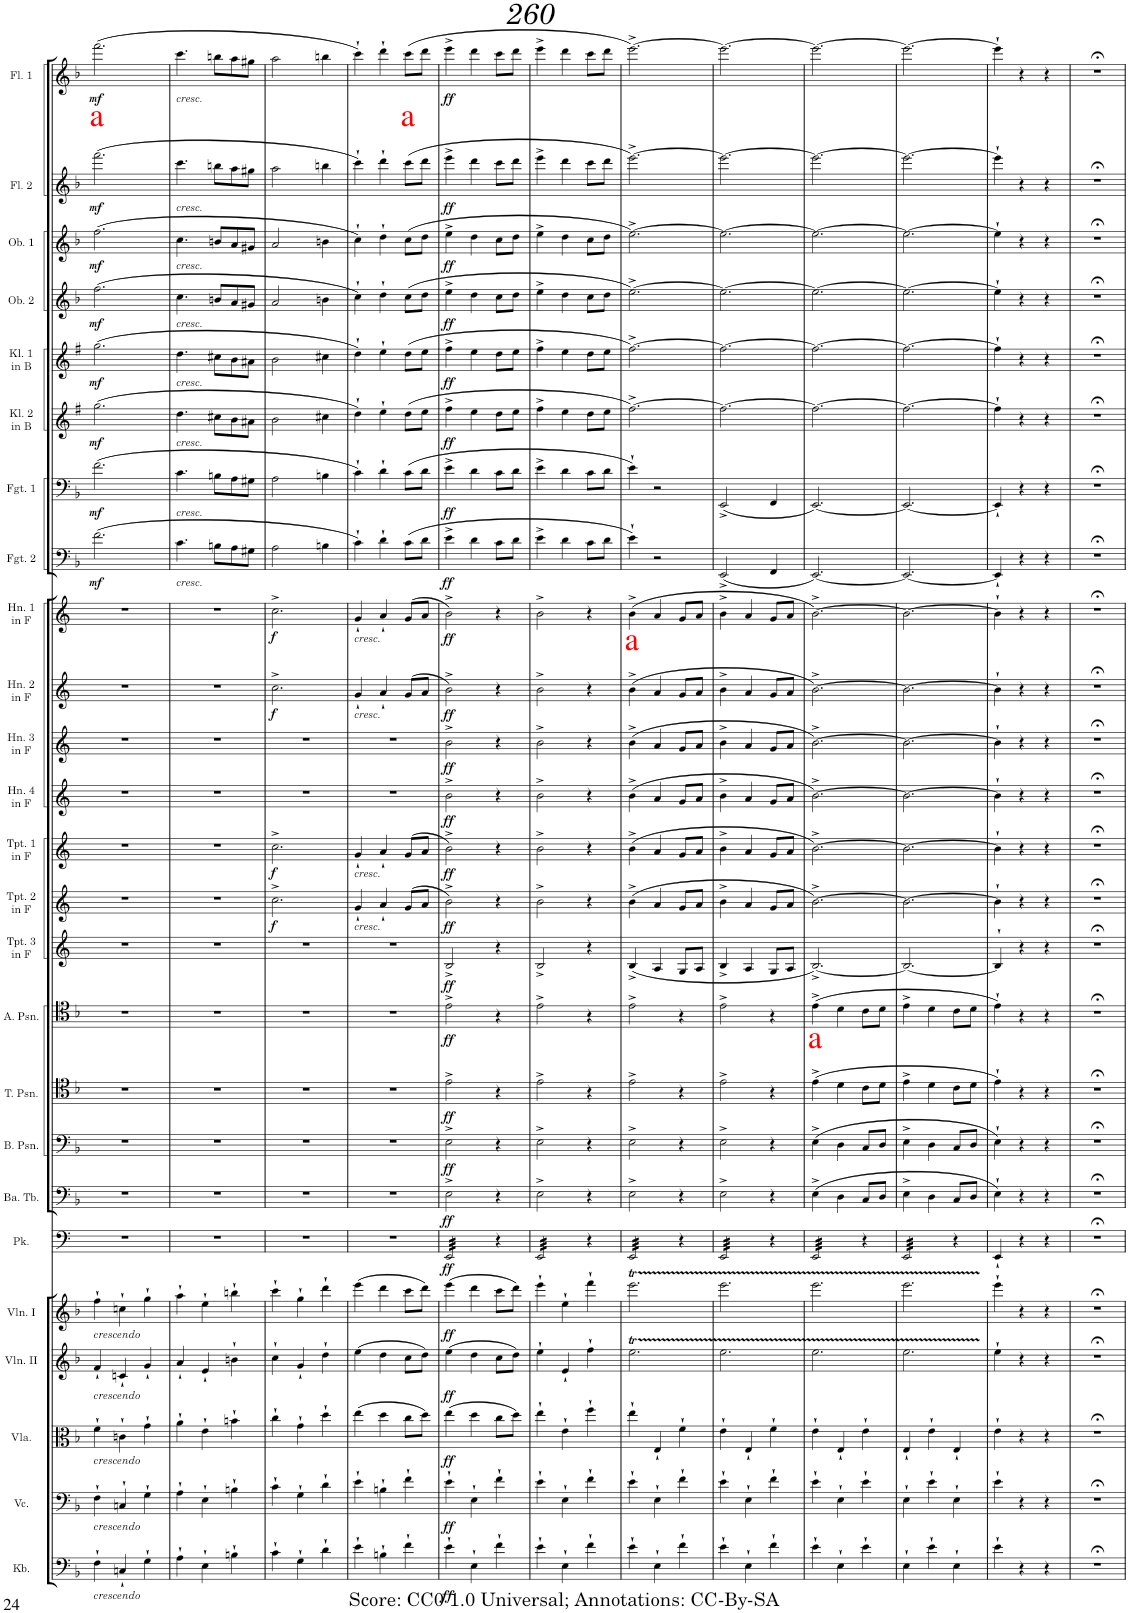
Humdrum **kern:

**kern	**dynam	**kern	**dynam	**kern	**dynam	**kern	**dynam	**kern	**dynam	**kern	**dynam	**kern	**dynam	**kern	**dynam	**kern	**dynam	**kern	**text	**dynam	**kern	**dynam	**kern	**dynam	**kern	**dynam	**kern	**dynam	**kern	**dynam	**kern	**dynam	**kern	**text	**dynam	**kern	**dynam	**kern	**dynam	**kern	**dynam	**kern	**dynam	**kern	**dynam	**kern	**dynam	**kern	**dynam	**kern	**text	**dynam
*part25	*part25	*part24	*part24	*part23	*part23	*part22	*part22	*part21	*part21	*part20	*part20	*part19	*part19	*part18	*part18	*part17	*part17	*part16	*part16	*part16	*part15	*part15	*part14	*part14	*part13	*part13	*part12	*part12	*part11	*part11	*part10	*part10	*part9	*part9	*part9	*part8	*part8	*part7	*part7	*part6	*part6	*part5	*part5	*part4	*part4	*part3	*part3	*part2	*part2	*part1	*part1	*part1
*staff25	*staff25	*staff24	*staff24	*staff23	*staff23	*staff22	*staff22	*staff21	*staff21	*staff20	*staff20	*staff19	*staff19	*staff18	*staff18	*staff17	*staff17	*staff16	*staff16	*staff16	*staff15	*staff15	*staff14	*staff14	*staff13	*staff13	*staff12	*staff12	*staff11	*staff11	*staff10	*staff10	*staff9	*staff9	*staff9	*staff8	*staff8	*staff7	*staff7	*staff6	*staff6	*staff5	*staff5	*staff4	*staff4	*staff3	*staff3	*staff2	*staff2	*staff1	*staff1	*staff1
*I"Kontrabässe	*	*I"Violoncellos	*	*I"Violen	*	*I"Violinen II	*	*I"Violinen I	*	*I"Pauken	*	*I"Bass Tuba	*	*I"Bassposaune	*	*I"Tenorposaune	*	*I"Altposaune	*	*	*I"Trompete 3 in F	*	*I"Trompete 2 in F	*	*I"Trompete 1 in F	*	*I"Horn 4 in F	*	*I"Horn 3 in F	*	*I"Horn 2 in F	*	*I"Horn 1 in F	*	*	*I"Fagott 2	*	*I"Fagott 1	*	*I"Klarinette 2 in B	*	*I"Klarinette 1 in B	*	*I"Oboe 2	*	*I"Oboe 1	*	*I"Flöte 2	*	*I"Flöte 1	*	*
*I'Kb.	*	*I'Vc.	*	*	*	*I'Vln. II	*	*I'Vln. I	*	*I'Pk.	*	*I'Ba. Tb.	*	*I'B. Psn.	*	*I'T. Psn.	*	*I'A. Psn.	*	*	*I'Tpt. 3 in F	*	*I'Tpt. 2 in F	*	*I'Tpt. 1 in F	*	*I'Hn. 4 in F	*	*I'Hn. 3  in F	*	*I'Hn. 2  in F	*	*I'Hn. 1 in F	*	*	*I'Fgt. 2	*	*I'Fgt. 1	*	*I'Kl. 2 in B	*	*I'Kl. 1  in B	*	*I'Ob. 2	*	*I'Ob. 1	*	*I'Fl. 2	*	*I'Fl. 1	*	*
!!LO:PB:g=z
*clefF4	*	*clefF4	*	*clefC3	*	*clefG2	*	*clefG2	*	*clefF4	*	*clefF4	*	*clefF4	*	*clefC4	*	*clefC4	*	*	*clefG2	*	*clefG2	*	*clefG2	*	*clefG2	*	*clefG2	*	*clefG2	*	*clefG2	*	*	*clefF4	*	*clefF4	*	*clefG2	*	*clefG2	*	*clefG2	*	*clefG2	*	*clefG2	*	*clefG2	*	*
*Trd7c12	*	*	*	*	*	*	*	*	*	*	*	*	*	*	*	*	*	*	*	*	*Trd-3c-5	*	*Trd-3c-5	*	*Trd-3c-5	*	*Trd4c7	*	*Trd4c7	*	*Trd4c7	*	*Trd4c7	*	*	*	*	*	*	*Trd1c2	*	*Trd1c2	*	*	*	*	*	*	*	*	*	*
*k[b-]	*	*k[b-]	*	*k[b-]	*	*k[b-]	*	*k[b-]	*	*k[]	*	*k[b-]	*	*k[b-]	*	*k[b-]	*	*k[b-]	*	*	*k[]	*	*k[]	*	*k[]	*	*k[]	*	*k[]	*	*k[]	*	*k[]	*	*	*k[b-]	*	*k[b-]	*	*k[f#]	*	*k[f#]	*	*k[b-]	*	*k[b-]	*	*k[b-]	*	*k[b-]	*	*
*M3/4	*	*M3/4	*	*M3/4	*	*M3/4	*	*M3/4	*	*M3/4	*	*M3/4	*	*M3/4	*	*M3/4	*	*M3/4	*	*	*M3/4	*	*M3/4	*	*M3/4	*	*M3/4	*	*M3/4	*	*M3/4	*	*M3/4	*	*	*M3/4	*	*M3/4	*	*M3/4	*	*M3/4	*	*M3/4	*	*M3/4	*	*M3/4	*	*M3/4	*	*
=255	=255	=255	=255	=255	=255	=255	=255	=255	=255	=255	=255	=255	=255	=255	=255	=255	=255	=255	=255	=255	=255	=255	=255	=255	=255	=255	=255	=255	=255	=255	=255	=255	=255	=255	=255	=255	=255	=255	=255	=255	=255	=255	=255	=255	=255	=255	=255	=255	=255	=255	=255	=255
!	!	!	!	!	!	!	!	!LO:TX:b:i:t=crescendo	!	!	!	!	!	!	!	!	!	!	!	!	!	!	!	!	!	!	!	!	!	!	!	!	!	!	!	!	!	!	!	!	!	!	!	!	!	!	!	!	!	!	!	!
!	!	!	!	!	!	!LO:TX:b:i:t=crescendo	!	!	!	!	!	!	!	!	!	!	!	!	!	!	!	!	!	!	!	!	!	!	!	!	!	!	!	!	!	!	!	!	!	!	!	!	!	!	!	!	!	!	!	!	!	!
!	!	!	!	!LO:TX:b:i:t=crescendo	!	!	!	!	!	!	!	!	!	!	!	!	!	!	!	!	!	!	!	!	!	!	!	!	!	!	!	!	!	!	!	!	!	!	!	!	!	!	!	!	!	!	!	!	!	!	!	!
!	!	!LO:TX:b:i:t=crescendo	!	!	!	!	!	!	!	!	!	!	!	!	!	!	!	!	!	!	!	!	!	!	!	!	!	!	!	!	!	!	!	!	!	!	!	!	!	!	!	!	!	!	!	!	!	!	!	!	!	!
!LO:TX:b:i:t=crescendo	!	!	!	!	!	!	!	!	!	!	!	!	!	!	!	!	!	!	!	!	!	!	!	!	!	!	!	!	!	!	!	!	!	!	!	!	!	!	!	!	!	!	!	!	!	!	!	!	!	!	!	!
!	!	!	!	!	!	!	!	!	!	!	!	!	!	!	!	!	!	!	!	!	!	!	!	!	!	!	!	!	!	!	!	!	!	!	!	!	!LO:DY:b	!	!LO:DY:b	!	!LO:DY:b	!	!LO:DY:b	!	!LO:DY:b	!	!LO:DY:b	!	!LO:DY:b	!	!LO:LY:b:color=#FF0000	!LO:DY:b
4F`\	.	4F`\	.	4f`\	.	4f`/	.	4ff`\	.	2.r	.	2.r	.	2.r	.	2.r	.	2.r	.	.	2.r	.	2.r	.	2.r	.	2.r	.	2.r	.	2.r	.	2.r	.	.	(2.f\	mf	(2.f\	mf	(2.gg\	mf	(2.gg\	mf	(2.ff\	mf	(2.ff\	mf	(2.fff\	mf	(2.fff\	a	mf
4Cn`/	.	4Cn`>/	.	4cn`\	.	4cn`/	.	4ccn`\	.	.	.	.	.	.	.	.	.	.	.	.	.	.	.	.	.	.	.	.	.	.	.	.	.	.	.	.	.	.	.	.	.	.	.	.	.	.	.	.	.	.	.	.
4G`\	.	4G`\	.	4g`\	.	4g`/	.	4gg`\	.	.	.	.	.	.	.	.	.	.	.	.	.	.	.	.	.	.	.	.	.	.	.	.	.	.	.	.	.	.	.	.	.	.	.	.	.	.	.	.	.	.	.	.
=256	=256	=256	=256	=256	=256	=256	=256	=256	=256	=256	=256	=256	=256	=256	=256	=256	=256	=256	=256	=256	=256	=256	=256	=256	=256	=256	=256	=256	=256	=256	=256	=256	=256	=256	=256	=256	=256	=256	=256	=256	=256	=256	=256	=256	=256	=256	=256	=256	=256	=256	=256	=256
!	!	!	!	!	!	!	!	!	!	!	!	!	!	!	!	!	!	!	!	!	!	!	!	!	!	!	!	!	!	!	!	!	!	!	!	!	!	!	!	!	!	!	!	!	!	!	!	!	!	!LO:TX:b:i:t=cresc.	!	!
!	!	!	!	!	!	!	!	!	!	!	!	!	!	!	!	!	!	!	!	!	!	!	!	!	!	!	!	!	!	!	!	!	!	!	!	!	!	!	!	!	!	!	!	!	!	!	!	!LO:TX:b:i:t=cresc.	!	!	!	!
!	!	!	!	!	!	!	!	!	!	!	!	!	!	!	!	!	!	!	!	!	!	!	!	!	!	!	!	!	!	!	!	!	!	!	!	!	!	!	!	!	!	!	!	!	!	!LO:TX:b:i:t=cresc.	!	!	!	!	!	!
!	!	!	!	!	!	!	!	!	!	!	!	!	!	!	!	!	!	!	!	!	!	!	!	!	!	!	!	!	!	!	!	!	!	!	!	!	!	!	!	!	!	!	!	!LO:TX:b:i:t=cresc.	!	!	!	!	!	!	!	!
!	!	!	!	!	!	!	!	!	!	!	!	!	!	!	!	!	!	!	!	!	!	!	!	!	!	!	!	!	!	!	!	!	!	!	!	!	!	!	!	!	!	!LO:TX:b:i:t=cresc.	!	!	!	!	!	!	!	!	!	!
!	!	!	!	!	!	!	!	!	!	!	!	!	!	!	!	!	!	!	!	!	!	!	!	!	!	!	!	!	!	!	!	!	!	!	!	!	!	!	!	!LO:TX:b:i:t=cresc.	!	!	!	!	!	!	!	!	!	!	!	!
!	!	!	!	!	!	!	!	!	!	!	!	!	!	!	!	!	!	!	!	!	!	!	!	!	!	!	!	!	!	!	!	!	!	!	!	!	!	!LO:TX:b:i:t=cresc.	!	!	!	!	!	!	!	!	!	!	!	!	!	!
!	!	!	!	!	!	!	!	!	!	!	!	!	!	!	!	!	!	!	!	!	!	!	!	!	!	!	!	!	!	!	!	!	!	!	!	!LO:TX:b:i:t=cresc.	!	!	!	!	!	!	!	!	!	!	!	!	!	!	!	!
4A`\	.	4A`\	.	4a`\	.	4a`/	.	4aa`\	.	2.r	.	2.r	.	2.r	.	2.r	.	2.r	.	.	2.r	.	2.r	.	2.r	.	2.r	.	2.r	.	2.r	.	2.r	.	.	4.c\	.	4.c\	.	4.dd\	.	4.dd\	.	4.cc\	.	4.cc\	.	4.ccc\	.	4.ccc\	.	.
4E`\	.	4E`\	.	4e`\	.	4e`/	.	4ee`\	.	.	.	.	.	.	.	.	.	.	.	.	.	.	.	.	.	.	.	.	.	.	.	.	.	.	.	.	.	.	.	.	.	.	.	.	.	.	.	.	.	.	.	.
.	.	.	.	.	.	.	.	.	.	.	.	.	.	.	.	.	.	.	.	.	.	.	.	.	.	.	.	.	.	.	.	.	.	.	.	8Bn\L	.	8Bn\L	.	8cc#X\L	.	8cc#X\L	.	8bn/L	.	8bn/L	.	8bbn\L	.	8bbn\L	.	.
4Bn`\	.	4Bn`\	.	4bn`\	.	4bn`\	.	4bbn`\	.	.	.	.	.	.	.	.	.	.	.	.	.	.	.	.	.	.	.	.	.	.	.	.	.	.	.	8A\	.	8A\	.	8b\	.	8b\	.	8a/	.	8a/	.	8aa\	.	8aa\	.	.
.	.	.	.	.	.	.	.	.	.	.	.	.	.	.	.	.	.	.	.	.	.	.	.	.	.	.	.	.	.	.	.	.	.	.	.	8G#X\J	.	8G#X\J	.	8a#X\J	.	8a#X\J	.	8g#X/J	.	8g#X/J	.	8gg#X\J	.	8gg#X\J	.	.
=257	=257	=257	=257	=257	=257	=257	=257	=257	=257	=257	=257	=257	=257	=257	=257	=257	=257	=257	=257	=257	=257	=257	=257	=257	=257	=257	=257	=257	=257	=257	=257	=257	=257	=257	=257	=257	=257	=257	=257	=257	=257	=257	=257	=257	=257	=257	=257	=257	=257	=257	=257	=257
!	!	!	!	!	!	!	!	!	!	!	!	!	!	!	!	!	!	!	!	!	!	!	!	!LO:DY:b	!	!LO:DY:b	!	!	!	!	!	!LO:DY:b	!	!	!LO:DY:b	!	!	!	!	!	!	!	!	!	!	!	!	!	!	!	!	!
4c`\	.	4c`\	.	4cc`\	.	4cc`\	.	4ccc`\	.	2.r	.	2.r	.	2.r	.	2.r	.	2.r	.	.	2.r	.	2.cc^\	f	2.cc^\	f	2.r	.	2.r	.	2.cc^\	f	2.cc^\	.	f	2A\	.	2A\	.	2b\	.	2b\	.	2a/	.	2a/	.	2aa\	.	2aa\	.	.
4G`\	.	4G`\	.	4g`\	.	4g`/	.	4gg`\	.	.	.	.	.	.	.	.	.	.	.	.	.	.	.	.	.	.	.	.	.	.	.	.	.	.	.	.	.	.	.	.	.	.	.	.	.	.	.	.	.	.	.	.
4d`\	.	4d`\	.	4dd`\	.	4dd`\	.	4ddd`\	.	.	.	.	.	.	.	.	.	.	.	.	.	.	.	.	.	.	.	.	.	.	.	.	.	.	.	4Bn\	.	4Bn\	.	4cc#X\	.	4cc#X\	.	4bn\	.	4bn\	.	4bbn\	.	4bbn\	.	.
=258	=258	=258	=258	=258	=258	=258	=258	=258	=258	=258	=258	=258	=258	=258	=258	=258	=258	=258	=258	=258	=258	=258	=258	=258	=258	=258	=258	=258	=258	=258	=258	=258	=258	=258	=258	=258	=258	=258	=258	=258	=258	=258	=258	=258	=258	=258	=258	=258	=258	=258	=258	=258
!	!	!	!	!	!	!	!	!	!	!	!	!	!	!	!	!	!	!	!	!	!	!	!	!	!	!	!	!	!	!	!	!	!LO:TX:b:i:t=cresc.	!	!	!	!	!	!	!	!	!	!	!	!	!	!	!	!	!	!	!
!	!	!	!	!	!	!	!	!	!	!	!	!	!	!	!	!	!	!	!	!	!	!	!	!	!	!	!	!	!	!	!LO:TX:b:i:t=cresc.	!	!	!	!	!	!	!	!	!	!	!	!	!	!	!	!	!	!	!	!	!
!	!	!	!	!	!	!	!	!	!	!	!	!	!	!	!	!	!	!	!	!	!	!	!	!	!LO:TX:b:i:t=cresc.	!	!	!	!	!	!	!	!	!	!	!	!	!	!	!	!	!	!	!	!	!	!	!	!	!	!	!
!	!	!	!	!	!	!	!	!	!	!	!	!	!	!	!	!	!	!	!	!	!	!	!LO:TX:b:i:t=cresc.	!	!	!	!	!	!	!	!	!	!	!	!	!	!	!	!	!	!	!	!	!	!	!	!	!	!	!	!	!
4e`\	.	4e`\	.	(4ee\	.	(4ee\	.	(4eee\	.	2.r	.	2.r	.	2.r	.	2.r	.	2.r	.	.	2.r	.	4g`/	.	4g`/	.	2.r	.	2.r	.	4g`/	.	4g`/	.	.	4c`\)	.	4c`\)	.	4dd`\)	.	4dd`\)	.	4cc`\)	.	4cc`\)	.	4ccc`\)	.	4ccc`\)	.	.
4Bn`\	.	4Bn`\	.	4dd\	.	4dd\	.	4ddd\	.	.	.	.	.	.	.	.	.	.	.	.	.	.	4a`/	.	4a`/	.	.	.	.	.	4a`/	.	4a`/	.	.	4d`\	.	4d`\	.	4ee`\	.	4ee`\	.	4dd`\	.	4dd`\	.	4ddd`\	.	4ddd`\	.	.
!	!	!	!	!	!	!	!	!	!	!	!	!	!	!	!	!	!	!	!	!	!	!	!	!	!	!	!	!	!	!	!	!	!	!	!	!	!	!	!	!	!	!	!	!	!	!	!	!	!	!	!LO:LY:b:color=#FF0000	!
4f`\	.	4f`\	.	8cc\L	.	8cc\L	.	8ccc\L	.	.	.	.	.	.	.	.	.	.	.	.	.	.	(>8g/L	.	(>8g/L	.	.	.	.	.	(>8g/L	.	(>8g/L	.	.	(8c\L	.	(8c\L	.	(8dd\L	.	(8dd\L	.	(8cc\L	.	(8cc\L	.	(8ccc\L	.	(8ccc\L	a	.
.	.	.	.	8dd\J)	.	8dd\J)	.	8ddd\J)	.	.	.	.	.	.	.	.	.	.	.	.	.	.	8a/J	.	8a/J	.	.	.	.	.	8a/J	.	8a/J	.	.	8d\J	.	8d\J	.	8ee\J	.	8ee\J	.	8dd\J	.	8dd\J	.	8ddd\J	.	8ddd\J	.	.
=259	=259	=259	=259	=259	=259	=259	=259	=259	=259	=259	=259	=259	=259	=259	=259	=259	=259	=259	=259	=259	=259	=259	=259	=259	=259	=259	=259	=259	=259	=259	=259	=259	=259	=259	=259	=259	=259	=259	=259	=259	=259	=259	=259	=259	=259	=259	=259	=259	=259	=259	=259	=259
!	!LO:DY:b	!	!LO:DY:b	!	!LO:DY:b	!	!LO:DY:b	!	!LO:DY:b	!	!LO:DY:b	!	!LO:DY:b	!	!LO:DY:b	!	!LO:DY:b	!	!	!LO:DY:b	!	!LO:DY:b	!	!LO:DY:b	!	!LO:DY:b	!	!LO:DY:b	!	!LO:DY:b	!	!LO:DY:b	!	!	!LO:DY:b	!	!LO:DY:b	!	!LO:DY:b	!	!LO:DY:b	!	!LO:DY:b	!	!LO:DY:b	!	!LO:DY:b	!	!LO:DY:b	!	!	!LO:DY:b
*	*	*	*	*	*	*	*	*	*	*tremolo	*	*	*	*	*	*	*	*	*	*	*	*	*	*	*	*	*	*	*	*	*	*	*	*	*	*	*	*	*	*	*	*	*	*	*	*	*	*	*	*	*	*
4e`\	ff	4e`\	ff	(4ee\	ff	(4ee\	ff	(4eee\	ff	32EE/LLL	ff	2E^\	ff	2E^\	ff	2e^\	ff	2e^\	.	ff	2B^/	ff	2b^\)	ff	2b^\)	ff	2b^\	ff	2b^\	ff	2b^\)	ff	2b^\)	.	ff	4e^\	ff	4e^\	ff	4ff#^\	ff	4ff#^\	ff	4ee^\	ff	4ee^\	ff	4eee^\	ff	4eee^\	.	ff
.	.	.	.	.	.	.	.	.	.	32EE/	.	.	.	.	.	.	.	.	.	.	.	.	.	.	.	.	.	.	.	.	.	.	.	.	.	.	.	.	.	.	.	.	.	.	.	.	.	.	.	.	.	.
.	.	.	.	.	.	.	.	.	.	32EE/	.	.	.	.	.	.	.	.	.	.	.	.	.	.	.	.	.	.	.	.	.	.	.	.	.	.	.	.	.	.	.	.	.	.	.	.	.	.	.	.	.	.
.	.	.	.	.	.	.	.	.	.	32EE/	.	.	.	.	.	.	.	.	.	.	.	.	.	.	.	.	.	.	.	.	.	.	.	.	.	.	.	.	.	.	.	.	.	.	.	.	.	.	.	.	.	.
.	.	.	.	.	.	.	.	.	.	32EE/	.	.	.	.	.	.	.	.	.	.	.	.	.	.	.	.	.	.	.	.	.	.	.	.	.	.	.	.	.	.	.	.	.	.	.	.	.	.	.	.	.	.
.	.	.	.	.	.	.	.	.	.	32EE/	.	.	.	.	.	.	.	.	.	.	.	.	.	.	.	.	.	.	.	.	.	.	.	.	.	.	.	.	.	.	.	.	.	.	.	.	.	.	.	.	.	.
.	.	.	.	.	.	.	.	.	.	32EE/	.	.	.	.	.	.	.	.	.	.	.	.	.	.	.	.	.	.	.	.	.	.	.	.	.	.	.	.	.	.	.	.	.	.	.	.	.	.	.	.	.	.
.	.	.	.	.	.	.	.	.	.	32EE/	.	.	.	.	.	.	.	.	.	.	.	.	.	.	.	.	.	.	.	.	.	.	.	.	.	.	.	.	.	.	.	.	.	.	.	.	.	.	.	.	.	.
4E`\	.	4E`\	.	4dd\	.	4dd\	.	4ddd\	.	32EE/	.	.	.	.	.	.	.	.	.	.	.	.	.	.	.	.	.	.	.	.	.	.	.	.	.	4d\	.	4d\	.	4ee\	.	4ee\	.	4dd\	.	4dd\	.	4ddd\	.	4ddd\	.	.
.	.	.	.	.	.	.	.	.	.	32EE/	.	.	.	.	.	.	.	.	.	.	.	.	.	.	.	.	.	.	.	.	.	.	.	.	.	.	.	.	.	.	.	.	.	.	.	.	.	.	.	.	.	.
.	.	.	.	.	.	.	.	.	.	32EE/	.	.	.	.	.	.	.	.	.	.	.	.	.	.	.	.	.	.	.	.	.	.	.	.	.	.	.	.	.	.	.	.	.	.	.	.	.	.	.	.	.	.
.	.	.	.	.	.	.	.	.	.	32EE/	.	.	.	.	.	.	.	.	.	.	.	.	.	.	.	.	.	.	.	.	.	.	.	.	.	.	.	.	.	.	.	.	.	.	.	.	.	.	.	.	.	.
.	.	.	.	.	.	.	.	.	.	32EE/	.	.	.	.	.	.	.	.	.	.	.	.	.	.	.	.	.	.	.	.	.	.	.	.	.	.	.	.	.	.	.	.	.	.	.	.	.	.	.	.	.	.
.	.	.	.	.	.	.	.	.	.	32EE/	.	.	.	.	.	.	.	.	.	.	.	.	.	.	.	.	.	.	.	.	.	.	.	.	.	.	.	.	.	.	.	.	.	.	.	.	.	.	.	.	.	.
.	.	.	.	.	.	.	.	.	.	32EE/	.	.	.	.	.	.	.	.	.	.	.	.	.	.	.	.	.	.	.	.	.	.	.	.	.	.	.	.	.	.	.	.	.	.	.	.	.	.	.	.	.	.
.	.	.	.	.	.	.	.	.	.	32EE/JJJ	.	.	.	.	.	.	.	.	.	.	.	.	.	.	.	.	.	.	.	.	.	.	.	.	.	.	.	.	.	.	.	.	.	.	.	.	.	.	.	.	.	.
4f`\	.	4f`\	.	8cc\L	.	8cc\L	.	8ccc\L	.	4r	.	4r	.	4r	.	4r	.	4r	.	.	4r	.	4r	.	4r	.	4r	.	4r	.	4r	.	4r	.	.	8c\L	.	8c\L	.	8dd\L	.	8dd\L	.	8cc\L	.	8cc\L	.	8ccc\L	.	8ccc\L	.	.
.	.	.	.	8dd\J)	.	8dd\J)	.	8ddd\J)	.	.	.	.	.	.	.	.	.	.	.	.	.	.	.	.	.	.	.	.	.	.	.	.	.	.	.	8d\J	.	8d\J	.	8ee\J	.	8ee\J	.	8dd\J	.	8dd\J	.	8ddd\J	.	8ddd\J	.	.
=260	=260	=260	=260	=260	=260	=260	=260	=260	=260	=260	=260	=260	=260	=260	=260	=260	=260	=260	=260	=260	=260	=260	=260	=260	=260	=260	=260	=260	=260	=260	=260	=260	=260	=260	=260	=260	=260	=260	=260	=260	=260	=260	=260	=260	=260	=260	=260	=260	=260	=260	=260	=260
4e`\	.	4e`\	.	4ee`\	.	4ee`\	.	4eee`\	.	32EE/LLL	.	2E^\	.	2E^\	.	2e^\	.	2e^\	.	.	2B^/	.	2b^\	.	2b^\	.	2b^\	.	2b^\	.	2b^\	.	2b^\	.	.	4e^\	.	4e^\	.	4ff#^\	.	4ff#^\	.	4ee^\	.	4ee^\	.	4eee^\	.	4eee^\	.	.
.	.	.	.	.	.	.	.	.	.	32EE/	.	.	.	.	.	.	.	.	.	.	.	.	.	.	.	.	.	.	.	.	.	.	.	.	.	.	.	.	.	.	.	.	.	.	.	.	.	.	.	.	.	.
.	.	.	.	.	.	.	.	.	.	32EE/	.	.	.	.	.	.	.	.	.	.	.	.	.	.	.	.	.	.	.	.	.	.	.	.	.	.	.	.	.	.	.	.	.	.	.	.	.	.	.	.	.	.
.	.	.	.	.	.	.	.	.	.	32EE/	.	.	.	.	.	.	.	.	.	.	.	.	.	.	.	.	.	.	.	.	.	.	.	.	.	.	.	.	.	.	.	.	.	.	.	.	.	.	.	.	.	.
.	.	.	.	.	.	.	.	.	.	32EE/	.	.	.	.	.	.	.	.	.	.	.	.	.	.	.	.	.	.	.	.	.	.	.	.	.	.	.	.	.	.	.	.	.	.	.	.	.	.	.	.	.	.
.	.	.	.	.	.	.	.	.	.	32EE/	.	.	.	.	.	.	.	.	.	.	.	.	.	.	.	.	.	.	.	.	.	.	.	.	.	.	.	.	.	.	.	.	.	.	.	.	.	.	.	.	.	.
.	.	.	.	.	.	.	.	.	.	32EE/	.	.	.	.	.	.	.	.	.	.	.	.	.	.	.	.	.	.	.	.	.	.	.	.	.	.	.	.	.	.	.	.	.	.	.	.	.	.	.	.	.	.
.	.	.	.	.	.	.	.	.	.	32EE/	.	.	.	.	.	.	.	.	.	.	.	.	.	.	.	.	.	.	.	.	.	.	.	.	.	.	.	.	.	.	.	.	.	.	.	.	.	.	.	.	.	.
4E`\	.	4E`\	.	4e`\	.	4e`/	.	4ee`\	.	32EE/	.	.	.	.	.	.	.	.	.	.	.	.	.	.	.	.	.	.	.	.	.	.	.	.	.	4d\	.	4d\	.	4ee\	.	4ee\	.	4dd\	.	4dd\	.	4ddd\	.	4ddd\	.	.
.	.	.	.	.	.	.	.	.	.	32EE/	.	.	.	.	.	.	.	.	.	.	.	.	.	.	.	.	.	.	.	.	.	.	.	.	.	.	.	.	.	.	.	.	.	.	.	.	.	.	.	.	.	.
.	.	.	.	.	.	.	.	.	.	32EE/	.	.	.	.	.	.	.	.	.	.	.	.	.	.	.	.	.	.	.	.	.	.	.	.	.	.	.	.	.	.	.	.	.	.	.	.	.	.	.	.	.	.
.	.	.	.	.	.	.	.	.	.	32EE/	.	.	.	.	.	.	.	.	.	.	.	.	.	.	.	.	.	.	.	.	.	.	.	.	.	.	.	.	.	.	.	.	.	.	.	.	.	.	.	.	.	.
.	.	.	.	.	.	.	.	.	.	32EE/	.	.	.	.	.	.	.	.	.	.	.	.	.	.	.	.	.	.	.	.	.	.	.	.	.	.	.	.	.	.	.	.	.	.	.	.	.	.	.	.	.	.
.	.	.	.	.	.	.	.	.	.	32EE/	.	.	.	.	.	.	.	.	.	.	.	.	.	.	.	.	.	.	.	.	.	.	.	.	.	.	.	.	.	.	.	.	.	.	.	.	.	.	.	.	.	.
.	.	.	.	.	.	.	.	.	.	32EE/	.	.	.	.	.	.	.	.	.	.	.	.	.	.	.	.	.	.	.	.	.	.	.	.	.	.	.	.	.	.	.	.	.	.	.	.	.	.	.	.	.	.
.	.	.	.	.	.	.	.	.	.	32EE/JJJ	.	.	.	.	.	.	.	.	.	.	.	.	.	.	.	.	.	.	.	.	.	.	.	.	.	.	.	.	.	.	.	.	.	.	.	.	.	.	.	.	.	.
4f`\	.	4f`\	.	4ff`\	.	4ff`\	.	4fff`\	.	4r	.	4r	.	4r	.	4r	.	4r	.	.	4r	.	4r	.	4r	.	4r	.	4r	.	4r	.	4r	.	.	8c\L	.	8c\L	.	8dd\L	.	8dd\L	.	8cc\L	.	8cc\L	.	8ccc\L	.	8ccc\L	.	.
.	.	.	.	.	.	.	.	.	.	.	.	.	.	.	.	.	.	.	.	.	.	.	.	.	.	.	.	.	.	.	.	.	.	.	.	8d\J	.	8d\J	.	8ee\J	.	8ee\J	.	8dd\J	.	8dd\J	.	8ddd\J	.	8ddd\J	.	.
=261	=261	=261	=261	=261	=261	=261	=261	=261	=261	=261	=261	=261	=261	=261	=261	=261	=261	=261	=261	=261	=261	=261	=261	=261	=261	=261	=261	=261	=261	=261	=261	=261	=261	=261	=261	=261	=261	=261	=261	=261	=261	=261	=261	=261	=261	=261	=261	=261	=261	=261	=261	=261
!	!	!	!	!	!	!	!	!	!	!	!	!	!	!	!	!	!	!	!	!	!	!	!	!	!	!	!	!	!	!	!	!	!	!LO:LY:b:color=#FF0000	!	!	!	!	!	!	!	!	!	!	!	!	!	!	!	!	!	!
4e`\	.	4e`\	.	4ee`\	.	2.eet\	.	2.eeet\	.	32EE/LLL	.	2E^\	.	2E^\	.	2e^\	.	2e^\	.	.	(<4B^/	.	(4b^\	.	(4b^\	.	(4b^\	.	(4b^\	.	(4b^\	.	(4b^\	a	.	4e`\)	.	4e`\)	.	[2.ff#^\)	.	[2.ff#^\)	.	[2.ee^\)	.	[2.ee^\)	.	[2.eee^\)	.	[2.eee^\)	.	.
.	.	.	.	.	.	.	.	.	.	32EE/	.	.	.	.	.	.	.	.	.	.	.	.	.	.	.	.	.	.	.	.	.	.	.	.	.	.	.	.	.	.	.	.	.	.	.	.	.	.	.	.	.	.
.	.	.	.	.	.	.	.	.	.	32EE/	.	.	.	.	.	.	.	.	.	.	.	.	.	.	.	.	.	.	.	.	.	.	.	.	.	.	.	.	.	.	.	.	.	.	.	.	.	.	.	.	.	.
.	.	.	.	.	.	.	.	.	.	32EE/	.	.	.	.	.	.	.	.	.	.	.	.	.	.	.	.	.	.	.	.	.	.	.	.	.	.	.	.	.	.	.	.	.	.	.	.	.	.	.	.	.	.
.	.	.	.	.	.	.	.	.	.	32EE/	.	.	.	.	.	.	.	.	.	.	.	.	.	.	.	.	.	.	.	.	.	.	.	.	.	.	.	.	.	.	.	.	.	.	.	.	.	.	.	.	.	.
.	.	.	.	.	.	.	.	.	.	32EE/	.	.	.	.	.	.	.	.	.	.	.	.	.	.	.	.	.	.	.	.	.	.	.	.	.	.	.	.	.	.	.	.	.	.	.	.	.	.	.	.	.	.
.	.	.	.	.	.	.	.	.	.	32EE/	.	.	.	.	.	.	.	.	.	.	.	.	.	.	.	.	.	.	.	.	.	.	.	.	.	.	.	.	.	.	.	.	.	.	.	.	.	.	.	.	.	.
.	.	.	.	.	.	.	.	.	.	32EE/	.	.	.	.	.	.	.	.	.	.	.	.	.	.	.	.	.	.	.	.	.	.	.	.	.	.	.	.	.	.	.	.	.	.	.	.	.	.	.	.	.	.
4E`\	.	4E`\	.	4E`/	.	.	.	.	.	32EE/	.	.	.	.	.	.	.	.	.	.	4A/	.	4a/	.	4a/	.	4a/	.	4a/	.	4a/	.	4a/	.	.	2r	.	2r	.	.	.	.	.	.	.	.	.	.	.	.	.	.
.	.	.	.	.	.	.	.	.	.	32EE/	.	.	.	.	.	.	.	.	.	.	.	.	.	.	.	.	.	.	.	.	.	.	.	.	.	.	.	.	.	.	.	.	.	.	.	.	.	.	.	.	.	.
.	.	.	.	.	.	.	.	.	.	32EE/	.	.	.	.	.	.	.	.	.	.	.	.	.	.	.	.	.	.	.	.	.	.	.	.	.	.	.	.	.	.	.	.	.	.	.	.	.	.	.	.	.	.
.	.	.	.	.	.	.	.	.	.	32EE/	.	.	.	.	.	.	.	.	.	.	.	.	.	.	.	.	.	.	.	.	.	.	.	.	.	.	.	.	.	.	.	.	.	.	.	.	.	.	.	.	.	.
.	.	.	.	.	.	.	.	.	.	32EE/	.	.	.	.	.	.	.	.	.	.	.	.	.	.	.	.	.	.	.	.	.	.	.	.	.	.	.	.	.	.	.	.	.	.	.	.	.	.	.	.	.	.
.	.	.	.	.	.	.	.	.	.	32EE/	.	.	.	.	.	.	.	.	.	.	.	.	.	.	.	.	.	.	.	.	.	.	.	.	.	.	.	.	.	.	.	.	.	.	.	.	.	.	.	.	.	.
.	.	.	.	.	.	.	.	.	.	32EE/	.	.	.	.	.	.	.	.	.	.	.	.	.	.	.	.	.	.	.	.	.	.	.	.	.	.	.	.	.	.	.	.	.	.	.	.	.	.	.	.	.	.
.	.	.	.	.	.	.	.	.	.	32EE/JJJ	.	.	.	.	.	.	.	.	.	.	.	.	.	.	.	.	.	.	.	.	.	.	.	.	.	.	.	.	.	.	.	.	.	.	.	.	.	.	.	.	.	.
4f`\	.	4f`\	.	4f`\	.	.	.	.	.	4r	.	4r	.	4r	.	4r	.	4r	.	.	8G/L	.	8g/L	.	8g/L	.	8g/L	.	8g/L	.	8g/L	.	8g/L	.	.	.	.	.	.	.	.	.	.	.	.	.	.	.	.	.	.	.
.	.	.	.	.	.	.	.	.	.	.	.	.	.	.	.	.	.	.	.	.	8A/J	.	8a/J	.	8a/J	.	8a/J	.	8a/J	.	8a/J	.	8a/J	.	.	.	.	.	.	.	.	.	.	.	.	.	.	.	.	.	.	.
=262	=262	=262	=262	=262	=262	=262	=262	=262	=262	=262	=262	=262	=262	=262	=262	=262	=262	=262	=262	=262	=262	=262	=262	=262	=262	=262	=262	=262	=262	=262	=262	=262	=262	=262	=262	=262	=262	=262	=262	=262	=262	=262	=262	=262	=262	=262	=262	=262	=262	=262	=262	=262
4e`\	.	4e`\	.	4e`\	.	2.ee\	.	2.eee\	.	32EE/LLL	.	2E^\	.	2E^\	.	2e^\	.	2e^\	.	.	4B^/	.	4b^\	.	4b^\	.	4b^\	.	4b^\	.	4b^\	.	4b^\	.	.	(2EE^/	.	(2EE^/	.	2.ff#\_	.	2.ff#\_	.	2.ee\_	.	2.ee\_	.	2.eee\_	.	2.eee\_	.	.
.	.	.	.	.	.	.	.	.	.	32EE/	.	.	.	.	.	.	.	.	.	.	.	.	.	.	.	.	.	.	.	.	.	.	.	.	.	.	.	.	.	.	.	.	.	.	.	.	.	.	.	.	.	.
.	.	.	.	.	.	.	.	.	.	32EE/	.	.	.	.	.	.	.	.	.	.	.	.	.	.	.	.	.	.	.	.	.	.	.	.	.	.	.	.	.	.	.	.	.	.	.	.	.	.	.	.	.	.
.	.	.	.	.	.	.	.	.	.	32EE/	.	.	.	.	.	.	.	.	.	.	.	.	.	.	.	.	.	.	.	.	.	.	.	.	.	.	.	.	.	.	.	.	.	.	.	.	.	.	.	.	.	.
.	.	.	.	.	.	.	.	.	.	32EE/	.	.	.	.	.	.	.	.	.	.	.	.	.	.	.	.	.	.	.	.	.	.	.	.	.	.	.	.	.	.	.	.	.	.	.	.	.	.	.	.	.	.
.	.	.	.	.	.	.	.	.	.	32EE/	.	.	.	.	.	.	.	.	.	.	.	.	.	.	.	.	.	.	.	.	.	.	.	.	.	.	.	.	.	.	.	.	.	.	.	.	.	.	.	.	.	.
.	.	.	.	.	.	.	.	.	.	32EE/	.	.	.	.	.	.	.	.	.	.	.	.	.	.	.	.	.	.	.	.	.	.	.	.	.	.	.	.	.	.	.	.	.	.	.	.	.	.	.	.	.	.
.	.	.	.	.	.	.	.	.	.	32EE/	.	.	.	.	.	.	.	.	.	.	.	.	.	.	.	.	.	.	.	.	.	.	.	.	.	.	.	.	.	.	.	.	.	.	.	.	.	.	.	.	.	.
4E`\	.	4E`\	.	4E`/	.	.	.	.	.	32EE/	.	.	.	.	.	.	.	.	.	.	4A/	.	4a/	.	4a/	.	4a/	.	4a/	.	4a/	.	4a/	.	.	.	.	.	.	.	.	.	.	.	.	.	.	.	.	.	.	.
.	.	.	.	.	.	.	.	.	.	32EE/	.	.	.	.	.	.	.	.	.	.	.	.	.	.	.	.	.	.	.	.	.	.	.	.	.	.	.	.	.	.	.	.	.	.	.	.	.	.	.	.	.	.
.	.	.	.	.	.	.	.	.	.	32EE/	.	.	.	.	.	.	.	.	.	.	.	.	.	.	.	.	.	.	.	.	.	.	.	.	.	.	.	.	.	.	.	.	.	.	.	.	.	.	.	.	.	.
.	.	.	.	.	.	.	.	.	.	32EE/	.	.	.	.	.	.	.	.	.	.	.	.	.	.	.	.	.	.	.	.	.	.	.	.	.	.	.	.	.	.	.	.	.	.	.	.	.	.	.	.	.	.
.	.	.	.	.	.	.	.	.	.	32EE/	.	.	.	.	.	.	.	.	.	.	.	.	.	.	.	.	.	.	.	.	.	.	.	.	.	.	.	.	.	.	.	.	.	.	.	.	.	.	.	.	.	.
.	.	.	.	.	.	.	.	.	.	32EE/	.	.	.	.	.	.	.	.	.	.	.	.	.	.	.	.	.	.	.	.	.	.	.	.	.	.	.	.	.	.	.	.	.	.	.	.	.	.	.	.	.	.
.	.	.	.	.	.	.	.	.	.	32EE/	.	.	.	.	.	.	.	.	.	.	.	.	.	.	.	.	.	.	.	.	.	.	.	.	.	.	.	.	.	.	.	.	.	.	.	.	.	.	.	.	.	.
.	.	.	.	.	.	.	.	.	.	32EE/JJJ	.	.	.	.	.	.	.	.	.	.	.	.	.	.	.	.	.	.	.	.	.	.	.	.	.	.	.	.	.	.	.	.	.	.	.	.	.	.	.	.	.	.
4f`\	.	4f`\	.	4f`\	.	.	.	.	.	4r	.	4r	.	4r	.	4r	.	4r	.	.	8G/L	.	8g/L	.	8g/L	.	8g/L	.	8g/L	.	8g/L	.	8g/L	.	.	4FF/	.	4FF/	.	.	.	.	.	.	.	.	.	.	.	.	.	.
.	.	.	.	.	.	.	.	.	.	.	.	.	.	.	.	.	.	.	.	.	8A/J	.	8a/J	.	8a/J	.	8a/J	.	8a/J	.	8a/J	.	8a/J	.	.	.	.	.	.	.	.	.	.	.	.	.	.	.	.	.	.	.
=263	=263	=263	=263	=263	=263	=263	=263	=263	=263	=263	=263	=263	=263	=263	=263	=263	=263	=263	=263	=263	=263	=263	=263	=263	=263	=263	=263	=263	=263	=263	=263	=263	=263	=263	=263	=263	=263	=263	=263	=263	=263	=263	=263	=263	=263	=263	=263	=263	=263	=263	=263	=263
!	!	!	!	!	!	!	!	!	!	!	!	!	!	!	!	!	!	!	!LO:LY:b:color=#FF0000	!	!	!	!	!	!	!	!	!	!	!	!	!	!	!	!	!	!	!	!	!	!	!	!	!	!	!	!	!	!	!	!	!
4e`\	.	4e`\	.	4e`\	.	2.ee\	.	2.eee\	.	32EE/LLL	.	(4E^\	.	(4E^\	.	(4e^\	.	(4e^\	a	.	[2.B^/)	.	[2.b^\)	.	[2.b^\)	.	[2.b^\)	.	[2.b^\)	.	[2.b^\)	.	[2.b^\)	.	.	[2.EE/)	.	[2.EE/)	.	2.ff#\_	.	2.ff#\_	.	2.ee\_	.	2.ee\_	.	2.eee\_	.	2.eee\_	.	.
.	.	.	.	.	.	.	.	.	.	32EE/	.	.	.	.	.	.	.	.	.	.	.	.	.	.	.	.	.	.	.	.	.	.	.	.	.	.	.	.	.	.	.	.	.	.	.	.	.	.	.	.	.	.
.	.	.	.	.	.	.	.	.	.	32EE/	.	.	.	.	.	.	.	.	.	.	.	.	.	.	.	.	.	.	.	.	.	.	.	.	.	.	.	.	.	.	.	.	.	.	.	.	.	.	.	.	.	.
.	.	.	.	.	.	.	.	.	.	32EE/	.	.	.	.	.	.	.	.	.	.	.	.	.	.	.	.	.	.	.	.	.	.	.	.	.	.	.	.	.	.	.	.	.	.	.	.	.	.	.	.	.	.
.	.	.	.	.	.	.	.	.	.	32EE/	.	.	.	.	.	.	.	.	.	.	.	.	.	.	.	.	.	.	.	.	.	.	.	.	.	.	.	.	.	.	.	.	.	.	.	.	.	.	.	.	.	.
.	.	.	.	.	.	.	.	.	.	32EE/	.	.	.	.	.	.	.	.	.	.	.	.	.	.	.	.	.	.	.	.	.	.	.	.	.	.	.	.	.	.	.	.	.	.	.	.	.	.	.	.	.	.
.	.	.	.	.	.	.	.	.	.	32EE/	.	.	.	.	.	.	.	.	.	.	.	.	.	.	.	.	.	.	.	.	.	.	.	.	.	.	.	.	.	.	.	.	.	.	.	.	.	.	.	.	.	.
.	.	.	.	.	.	.	.	.	.	32EE/	.	.	.	.	.	.	.	.	.	.	.	.	.	.	.	.	.	.	.	.	.	.	.	.	.	.	.	.	.	.	.	.	.	.	.	.	.	.	.	.	.	.
4E`\	.	4E`\	.	4E`/	.	.	.	.	.	32EE/	.	4D\	.	4D\	.	4d\	.	4d\	.	.	.	.	.	.	.	.	.	.	.	.	.	.	.	.	.	.	.	.	.	.	.	.	.	.	.	.	.	.	.	.	.	.
.	.	.	.	.	.	.	.	.	.	32EE/	.	.	.	.	.	.	.	.	.	.	.	.	.	.	.	.	.	.	.	.	.	.	.	.	.	.	.	.	.	.	.	.	.	.	.	.	.	.	.	.	.	.
.	.	.	.	.	.	.	.	.	.	32EE/	.	.	.	.	.	.	.	.	.	.	.	.	.	.	.	.	.	.	.	.	.	.	.	.	.	.	.	.	.	.	.	.	.	.	.	.	.	.	.	.	.	.
.	.	.	.	.	.	.	.	.	.	32EE/	.	.	.	.	.	.	.	.	.	.	.	.	.	.	.	.	.	.	.	.	.	.	.	.	.	.	.	.	.	.	.	.	.	.	.	.	.	.	.	.	.	.
.	.	.	.	.	.	.	.	.	.	32EE/	.	.	.	.	.	.	.	.	.	.	.	.	.	.	.	.	.	.	.	.	.	.	.	.	.	.	.	.	.	.	.	.	.	.	.	.	.	.	.	.	.	.
.	.	.	.	.	.	.	.	.	.	32EE/	.	.	.	.	.	.	.	.	.	.	.	.	.	.	.	.	.	.	.	.	.	.	.	.	.	.	.	.	.	.	.	.	.	.	.	.	.	.	.	.	.	.
.	.	.	.	.	.	.	.	.	.	32EE/	.	.	.	.	.	.	.	.	.	.	.	.	.	.	.	.	.	.	.	.	.	.	.	.	.	.	.	.	.	.	.	.	.	.	.	.	.	.	.	.	.	.
.	.	.	.	.	.	.	.	.	.	32EE/JJJ	.	.	.	.	.	.	.	.	.	.	.	.	.	.	.	.	.	.	.	.	.	.	.	.	.	.	.	.	.	.	.	.	.	.	.	.	.	.	.	.	.	.
4e`\	.	4e`\	.	4e`\	.	.	.	.	.	4r	.	8C/L	.	8C/L	.	8c\L	.	8c\L	.	.	.	.	.	.	.	.	.	.	.	.	.	.	.	.	.	.	.	.	.	.	.	.	.	.	.	.	.	.	.	.	.	.
.	.	.	.	.	.	.	.	.	.	.	.	8D/J	.	8D/J	.	8d\J	.	8d\J	.	.	.	.	.	.	.	.	.	.	.	.	.	.	.	.	.	.	.	.	.	.	.	.	.	.	.	.	.	.	.	.	.	.
=264	=264	=264	=264	=264	=264	=264	=264	=264	=264	=264	=264	=264	=264	=264	=264	=264	=264	=264	=264	=264	=264	=264	=264	=264	=264	=264	=264	=264	=264	=264	=264	=264	=264	=264	=264	=264	=264	=264	=264	=264	=264	=264	=264	=264	=264	=264	=264	=264	=264	=264	=264	=264
4E`\	.	4E`\	.	4E`/	.	2.eeTTT\	.	2.eeeTTT\	.	32EE/LLL	.	4E^\	.	4E^\	.	4e^\	.	4e^\	.	.	2.B/_	.	2.b\_	.	2.b\_	.	2.b\_	.	2.b\_	.	2.b\_	.	2.b\_	.	.	2.EE/_	.	2.EE/_	.	2.ff#\_	.	2.ff#\_	.	2.ee\_	.	2.ee\_	.	2.eee\_	.	2.eee\_	.	.
.	.	.	.	.	.	.	.	.	.	32EE/	.	.	.	.	.	.	.	.	.	.	.	.	.	.	.	.	.	.	.	.	.	.	.	.	.	.	.	.	.	.	.	.	.	.	.	.	.	.	.	.	.	.
.	.	.	.	.	.	.	.	.	.	32EE/	.	.	.	.	.	.	.	.	.	.	.	.	.	.	.	.	.	.	.	.	.	.	.	.	.	.	.	.	.	.	.	.	.	.	.	.	.	.	.	.	.	.
.	.	.	.	.	.	.	.	.	.	32EE/	.	.	.	.	.	.	.	.	.	.	.	.	.	.	.	.	.	.	.	.	.	.	.	.	.	.	.	.	.	.	.	.	.	.	.	.	.	.	.	.	.	.
.	.	.	.	.	.	.	.	.	.	32EE/	.	.	.	.	.	.	.	.	.	.	.	.	.	.	.	.	.	.	.	.	.	.	.	.	.	.	.	.	.	.	.	.	.	.	.	.	.	.	.	.	.	.
.	.	.	.	.	.	.	.	.	.	32EE/	.	.	.	.	.	.	.	.	.	.	.	.	.	.	.	.	.	.	.	.	.	.	.	.	.	.	.	.	.	.	.	.	.	.	.	.	.	.	.	.	.	.
.	.	.	.	.	.	.	.	.	.	32EE/	.	.	.	.	.	.	.	.	.	.	.	.	.	.	.	.	.	.	.	.	.	.	.	.	.	.	.	.	.	.	.	.	.	.	.	.	.	.	.	.	.	.
.	.	.	.	.	.	.	.	.	.	32EE/	.	.	.	.	.	.	.	.	.	.	.	.	.	.	.	.	.	.	.	.	.	.	.	.	.	.	.	.	.	.	.	.	.	.	.	.	.	.	.	.	.	.
4e`\	.	4e`\	.	4e`\	.	.	.	.	.	32EE/	.	4D\	.	4D\	.	4d\	.	4d\	.	.	.	.	.	.	.	.	.	.	.	.	.	.	.	.	.	.	.	.	.	.	.	.	.	.	.	.	.	.	.	.	.	.
.	.	.	.	.	.	.	.	.	.	32EE/	.	.	.	.	.	.	.	.	.	.	.	.	.	.	.	.	.	.	.	.	.	.	.	.	.	.	.	.	.	.	.	.	.	.	.	.	.	.	.	.	.	.
.	.	.	.	.	.	.	.	.	.	32EE/	.	.	.	.	.	.	.	.	.	.	.	.	.	.	.	.	.	.	.	.	.	.	.	.	.	.	.	.	.	.	.	.	.	.	.	.	.	.	.	.	.	.
.	.	.	.	.	.	.	.	.	.	32EE/	.	.	.	.	.	.	.	.	.	.	.	.	.	.	.	.	.	.	.	.	.	.	.	.	.	.	.	.	.	.	.	.	.	.	.	.	.	.	.	.	.	.
.	.	.	.	.	.	.	.	.	.	32EE/	.	.	.	.	.	.	.	.	.	.	.	.	.	.	.	.	.	.	.	.	.	.	.	.	.	.	.	.	.	.	.	.	.	.	.	.	.	.	.	.	.	.
.	.	.	.	.	.	.	.	.	.	32EE/	.	.	.	.	.	.	.	.	.	.	.	.	.	.	.	.	.	.	.	.	.	.	.	.	.	.	.	.	.	.	.	.	.	.	.	.	.	.	.	.	.	.
.	.	.	.	.	.	.	.	.	.	32EE/	.	.	.	.	.	.	.	.	.	.	.	.	.	.	.	.	.	.	.	.	.	.	.	.	.	.	.	.	.	.	.	.	.	.	.	.	.	.	.	.	.	.
.	.	.	.	.	.	.	.	.	.	32EE/JJJ	.	.	.	.	.	.	.	.	.	.	.	.	.	.	.	.	.	.	.	.	.	.	.	.	.	.	.	.	.	.	.	.	.	.	.	.	.	.	.	.	.	.
*	*	*	*	*	*	*	*	*	*	*Xtremolo	*	*	*	*	*	*	*	*	*	*	*	*	*	*	*	*	*	*	*	*	*	*	*	*	*	*	*	*	*	*	*	*	*	*	*	*	*	*	*	*	*	*
4E`\	.	4E`\	.	4E`/	.	.	.	.	.	4r	.	8C/L	.	8C/L	.	8c\L	.	8c\L	.	.	.	.	.	.	.	.	.	.	.	.	.	.	.	.	.	.	.	.	.	.	.	.	.	.	.	.	.	.	.	.	.	.
.	.	.	.	.	.	.	.	.	.	.	.	8D/J	.	8D/J	.	8d\J	.	8d\J	.	.	.	.	.	.	.	.	.	.	.	.	.	.	.	.	.	.	.	.	.	.	.	.	.	.	.	.	.	.	.	.	.	.
=265	=265	=265	=265	=265	=265	=265	=265	=265	=265	=265	=265	=265	=265	=265	=265	=265	=265	=265	=265	=265	=265	=265	=265	=265	=265	=265	=265	=265	=265	=265	=265	=265	=265	=265	=265	=265	=265	=265	=265	=265	=265	=265	=265	=265	=265	=265	=265	=265	=265	=265	=265	=265
4e`\	.	4e`\	.	4e`\	.	4ee`\	.	4eee`\	.	4EE`/	.	4E`\)	.	4E`\)	.	4e`\)	.	4e`\)	.	.	4B`>/]	.	4b`\]	.	4b`\]	.	4b`\]	.	4b`\]	.	4b`\]	.	4b`\]	.	.	4EE`/]	.	4EE`/]	.	4ff#`\]	.	4ff#`\]	.	4ee`\]	.	4ee`\]	.	4eee`\]	.	4eee`\]	.	.
4r	.	4r	.	4r	.	4r	.	4r	.	4r	.	4r	.	4r	.	4r	.	4r	.	.	4r	.	4r	.	4r	.	4r	.	4r	.	4r	.	4r	.	.	4r	.	4r	.	4r	.	4r	.	4r	.	4r	.	4r	.	4r	.	.
4r	.	4r	.	4r	.	4r	.	4r	.	4r	.	4r	.	4r	.	4r	.	4r	.	.	4r	.	4r	.	4r	.	4r	.	4r	.	4r	.	4r	.	.	4r	.	4r	.	4r	.	4r	.	4r	.	4r	.	4r	.	4r	.	.
=266	=266	=266	=266	=266	=266	=266	=266	=266	=266	=266	=266	=266	=266	=266	=266	=266	=266	=266	=266	=266	=266	=266	=266	=266	=266	=266	=266	=266	=266	=266	=266	=266	=266	=266	=266	=266	=266	=266	=266	=266	=266	=266	=266	=266	=266	=266	=266	=266	=266	=266	=266	=266
2.r;<	.	2.r;<	.	2.r;<	.	2.r;<	.	2.r;<	.	2.r;<	.	2.r;<	.	2.r;<	.	2.r;<	.	2.r;<	.	.	2.r;<	.	2.r;<	.	2.r;<	.	2.r;<	.	2.r;<	.	2.r;<	.	2.r;<	.	.	2.r;<	.	2.r;<	.	2.r;<	.	2.r;<	.	2.r;<	.	2.r;<	.	2.r;<	.	2.r;<	.	.
=	=	=	=	=	=	=	=	=	=	=	=	=	=	=	=	=	=	=	=	=	=	=	=	=	=	=	=	=	=	=	=	=	=	=	=	=	=	=	=	=	=	=	=	=	=	=	=	=	=	=	=	=
*-	*-	*-	*-	*-	*-	*-	*-	*-	*-	*-	*-	*-	*-	*-	*-	*-	*-	*-	*-	*-	*-	*-	*-	*-	*-	*-	*-	*-	*-	*-	*-	*-	*-	*-	*-	*-	*-	*-	*-	*-	*-	*-	*-	*-	*-	*-	*-	*-	*-	*-	*-	*-
